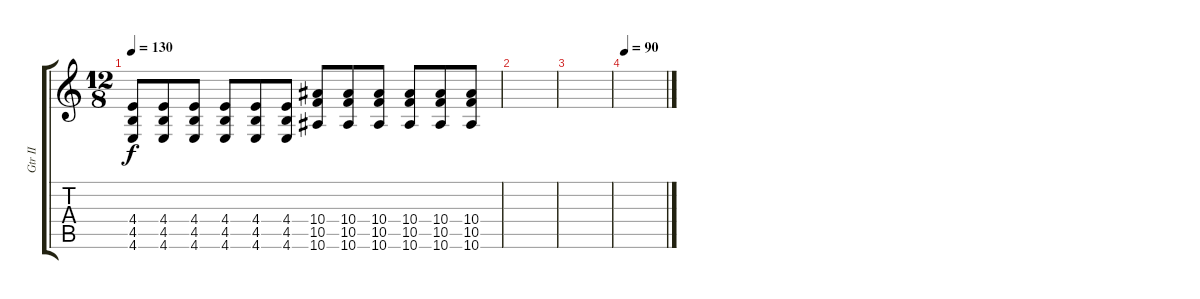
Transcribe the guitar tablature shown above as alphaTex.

\track ("Gtr II" "Gtr II") {instrument overdrivenguitar}
\staff {score tabs}
\tuning (D4 A3 F3 C3 G2 C2) {hide}
\ts (12 8)
\tempo 130
\clef g2
\ks c
(4.4 4.5 4.6).8{dy f} (4.4 4.5 4.6).8 (4.4 4.5 4.6).8 (4.4 4.5 4.6).8 (4.4 4.5 4.6).8 (4.4 4.5 4.6).8 (10.4 10.5 10.6).8 (10.4 10.5 10.6).8 (10.4 10.5 10.6).8 (10.4 10.5 10.6).8 (10.4 10.5 10.6).8 (10.4 10.5 10.6).8 |
|
|
\tempo 90
